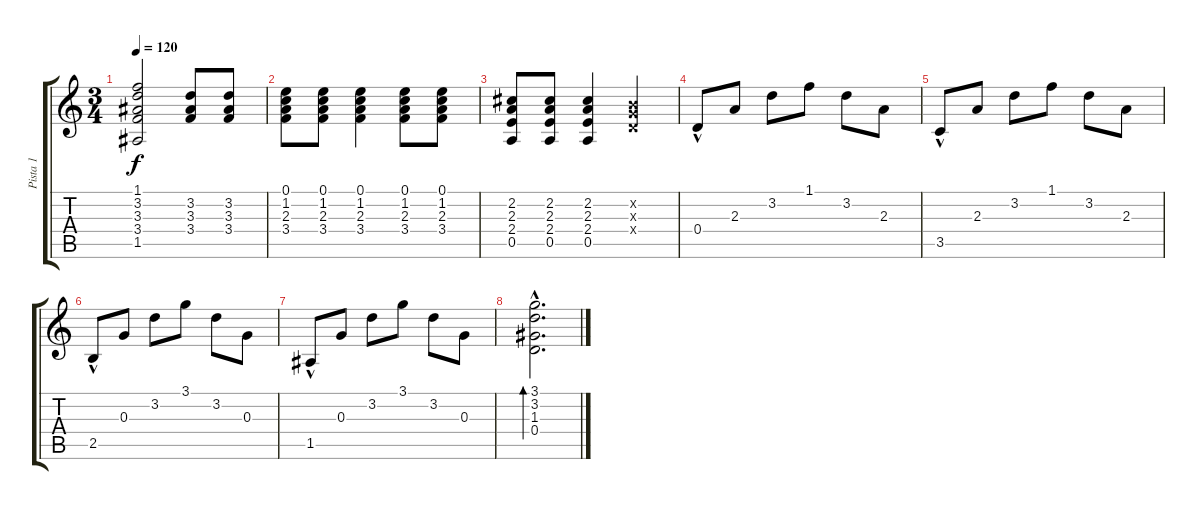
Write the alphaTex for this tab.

\track ("Pista 1" "Pista 1") {instrument acousticguitarnylon}
\staff {score tabs}
\tuning (E4 B3 G3 D3 A2 E2) {hide}
\ts (3 4)
\tempo 120
\clef g2
\ks c
(1.1 3.2 3.3 3.4 1.5).2{dy f} (3.2 3.3 3.4).8 (3.2 3.3 3.4).8 |
(0.1 1.2 2.3 3.4).8 (0.1 1.2 2.3 3.4).8 (0.1 1.2 2.3 3.4).4 (0.1 1.2 2.3 3.4).8 (0.1 1.2 2.3 3.4).8 |
(2.2 2.3 2.4 0.5).8 (2.2 2.3 2.4 0.5).8 (2.2 2.3 2.4 0.5).4 (0.2{x} 0.3{x} 0.4{x}).4 |
0.4{hac}.8 2.3.8 3.2.8 1.1.8 3.2.8 2.3.8 |
3.5{hac}.8 2.3.8 3.2.8 1.1.8 3.2.8 2.3.8 |
2.5{hac}.8 0.3.8 3.2.8 3.1.8 3.2.8 0.3.8 |
1.5{hac}.8 0.3.8 3.2.8 3.1.8 3.2.8 0.3.8 |
(3.1{hac} 3.2{hac} 1.3{hac} 0.4{hac}).2{d bd 120}
